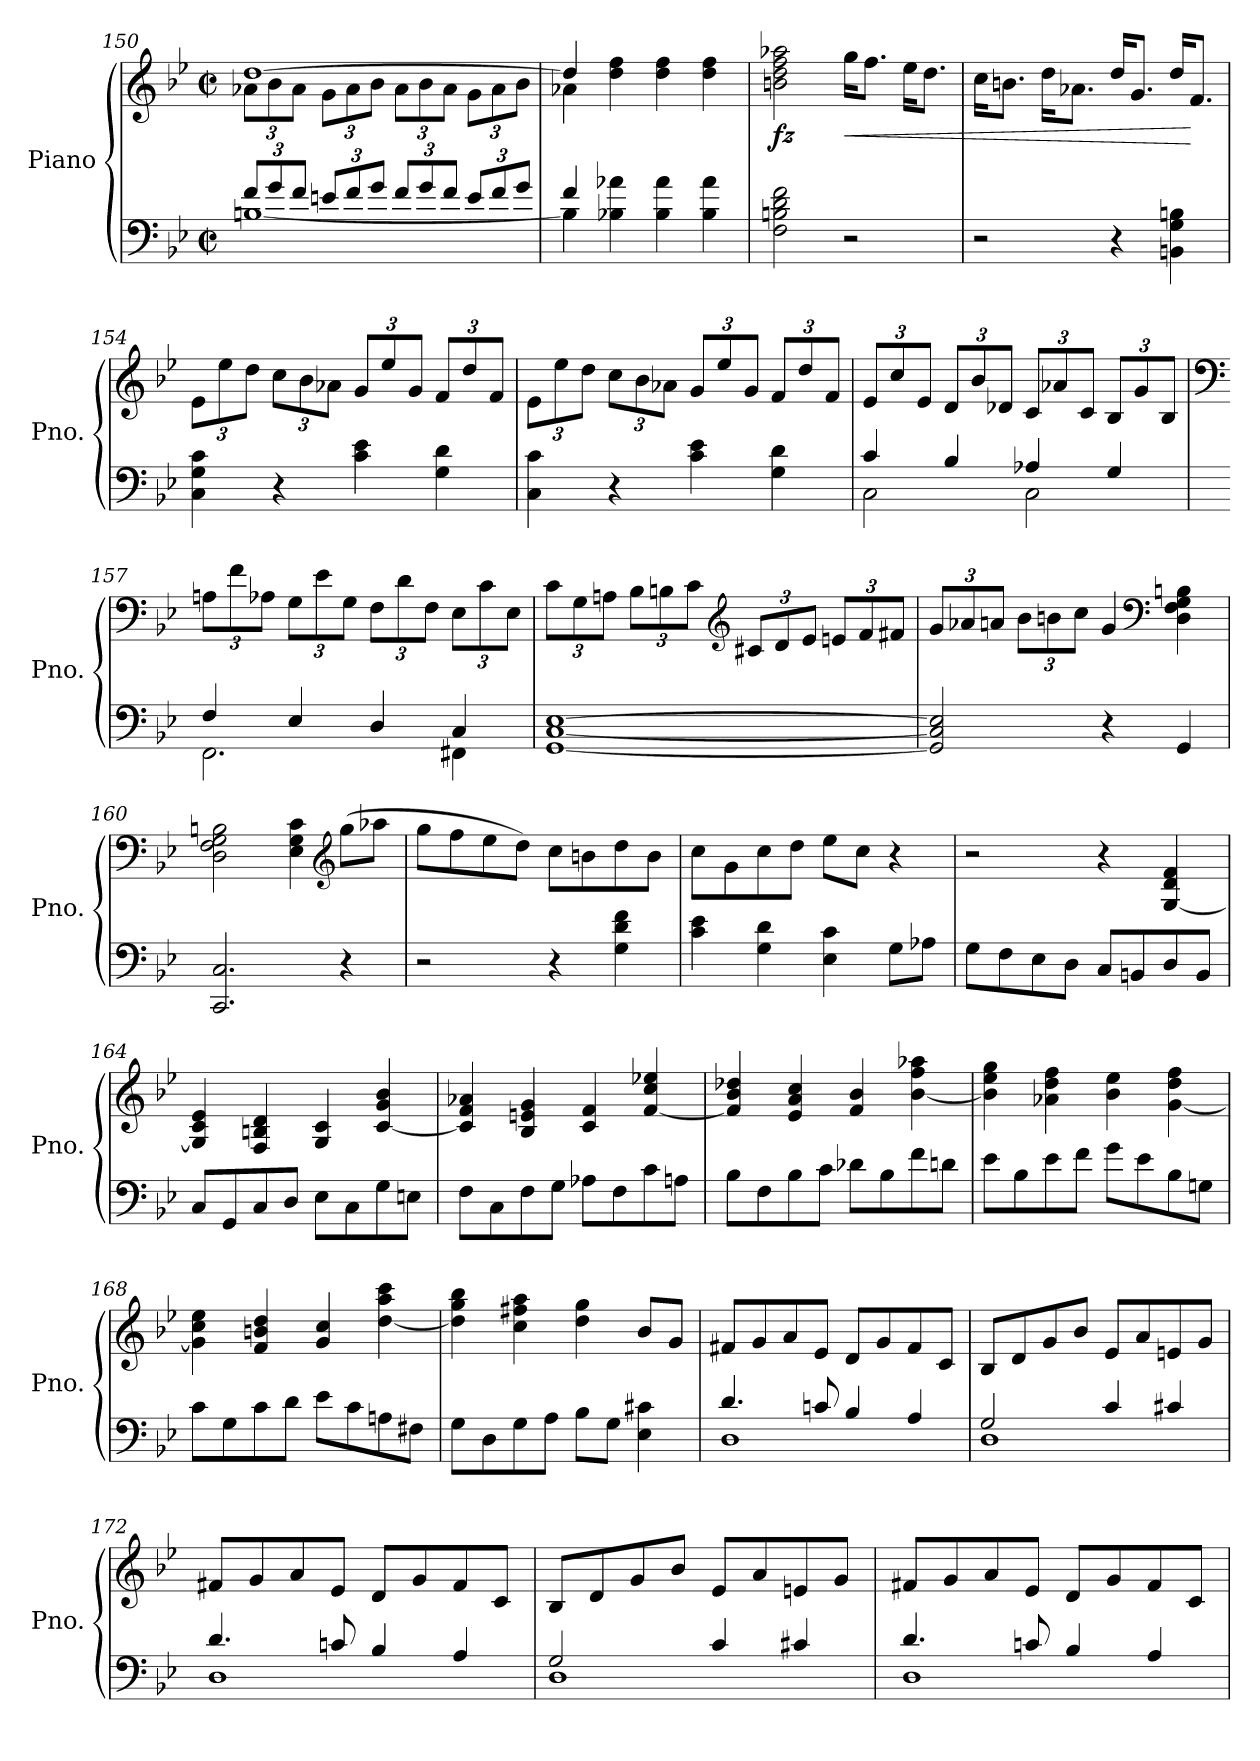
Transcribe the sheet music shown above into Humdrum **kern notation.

**kern	**kern	**dynam
*part1	*part1	*part1
*staff2	*staff1	*staff1/2
*I"Piano	*	*
*I'Pno.	*	*
*clefF4	*clefG2	*
*k[b-e-]	*k[b-e-]	*
*B-:	*B-:	*
*M2/2	*M2/2	*
*met(c|)	*met(c|)	*
=150	=150	=150
*	*^	*
*Xbrackettup	*	*Xbrackettup	*
*^	*	*	*
12f/L	[1Bn	[1dd	12a-X\L	.
12g/	.	.	12b-\	.
12f/J	.	.	12a-\J	.
12en/L	.	.	12g\L	.
12f/	.	.	12a-\	.
12g/J	.	.	12b-\J	.
12f/L	.	.	12a-\L	.
12g/	.	.	12b-\	.
12f/J	.	.	12a-\J	.
12e/L	.	.	12g\L	.
12f/	.	.	12a-\	.
12g/J	.	.	12b-\J	.
!!LO:PB:g=z	!!
=151	=151	=151	=151	=151
4f/	4B\]	4dd/]	4a-X\	.
4B-X\ 4a-X\	4ryy	4dd\ 4ff\	4ryy	.
4B-\ 4a-\	2ryy	4dd\ 4ff\	2ryy	.
4B-\ 4a-\	.	4dd\ 4ff\	.	.
*v	*v	*	*	*
*	*v	*v	*
=152	=152	=152
!	!	!LO:DY:b
2F\ 2Bn\ 2d\ 2f\	2bn\ 2dd\ 2ff\ 2aa-X\	fz
!	!	!LO:HP:b
2r	16gg\KL	<
.	8.ff\J	.
.	16ee-\KL	.
.	8.dd\J	.
=153	=153	=153
2r	16cc\KL	.
.	8.bn\J	.
.	16dd\KL	.
.	8.a-X\J	.
4r	16dd/KL	.
.	8.g/J	.
4BBn\ 4G\ 4Bn\	16dd/KL	.
.	8.f/J	[
=154	=154	=154
4C\ 4G\ 4c\	12e-\L	.
.	12ee-\	.
.	12dd\J	.
4r	12cc\L	.
.	12b-\	.
.	12a-X\J	.
4c\ 4e-\	12g/L	.
.	12ee-/	.
.	12g/J	.
4G\ 4d\	12f/L	.
.	12dd/	.
.	12f/J	.
!!LO:LB:g=z
=155	=155	=155
4C\ 4c\	12e-\L	.
.	12ee-\	.
.	12dd\J	.
4r	12cc\L	.
.	12b-\	.
.	12a-X\J	.
4c\ 4e-\	12g/L	.
.	12ee-/	.
.	12g/J	.
4G\ 4d\	12f/L	.
.	12dd/	.
.	12f/J	.
=156	=156	=156
*^	*	*
4c/	2C\	12e-/L	.
.	.	12cc/	.
.	.	12e-/J	.
4B-/	.	12d/L	.
.	.	12b-/	.
.	.	12d-X/J	.
4A-X/	2C\	12c/L	.
.	.	12a-X/	.
.	.	12c/J	.
4G/	.	12B-/L	.
.	.	12g/	.
.	.	12B-/J	.
=157	=157	=157	=157
*	*	*clefF4	*
4F/	2.FF\	12An\L	.
.	.	12f\	.
.	.	12A-X\J	.
4E-/	.	12G\L	.
.	.	12e-\	.
.	.	12G\J	.
4D/	.	12F\L	.
.	.	12d\	.
.	.	12F\J	.
4C/	4FF#X\	12E-\L	.
.	.	12c\	.
.	.	12E-\J	.
*v	*v	*	*
!!LO:LB:g=z
=158	=158	=158
[1GG [1C [1E-	12c\L	.
.	12G\	.
.	12An\J	.
.	12B-\L	.
.	12Bn\	.
.	12c\J	.
*	*clefG2	*
.	12c#X/L	.
.	12d/	.
.	12e-/J	.
.	12en/L	.
.	12f/	.
.	12f#X/J	.
=159	=159	=159
2GG/] 2C/] 2E-/]	12g/L	.
.	12a-X/	.
.	12an/J	.
.	12b-\L	.
.	12bn\	.
.	12cc\J	.
4r	4g/	.
*	*clefF4	*
4GG/	4D\ 4F\ 4G\ 4Bn\	.
=160	=160	=160
2.CC/ 2.C/	2D\ 2F\ 2G\ 2Bn\	.
.	4E-\ 4G\ 4c\	.
*	*clefG2	*
4r	(8gg\L	.
.	8aa-X\J	.
=161	=161	=161
2r	8gg\L	.
.	8ff\	.
.	8ee-\	.
.	8dd\J)	.
4r	8cc\L	.
.	8bn\	.
4G\ 4d\ 4f\	8dd\	.
.	8b\J	.
!!LO:LB:g=z
=162	=162	=162
4c\ 4e-\	8cc\L	.
.	8g\	.
4G\ 4d\	8cc\	.
.	8dd\J	.
4E-\ 4c\	8ee-\L	.
.	8cc\J	.
8G\L	4r	.
8A-X\J	.	.
=163	=163	=163
8G\L	2r	.
8F\	.	.
8E-\	.	.
8D\J	.	.
8C/L	4r	.
8BBn/	.	.
8D/	[4G/ 4d/ 4f/	.
8BB/J	.	.
=164	=164	=164
8C/L	4G/] 4c/ 4e-/	.
8GG/	.	.
8C/	4F/ 4Bn/ 4d/	.
8D/J	.	.
8E-\L	4G/ 4c/	.
8C\	.	.
8G\	[4c/ 4g/ 4b-/	.
8En\J	.	.
=165	=165	=165
8F\L	4c/] 4f/ 4a-X/	.
8C\	.	.
8F\	4B-/ 4en/ 4g/	.
8G\J	.	.
8A-X\L	4c/ 4f/	.
8F\	.	.
8c\	[4f/ 4cc/ 4ee-X/	.
8An\J	.	.
!!LO:LB:g=z
=166	=166	=166
8B-\L	4f/] 4b-/ 4dd-X/	.
8F\	.	.
8B-\	4e-/ 4a/ 4cc/	.
8c\J	.	.
8d-X\L	4f/ 4b-/	.
8B-\	.	.
8f\	[4b-\ 4ff\ 4aa-X\	.
8dn\J	.	.
=167	=167	=167
8e-\L	4b-\] 4ee-\ 4gg\	.
8B-\	.	.
8e-\	4a-X\ 4dd\ 4ff\	.
8f\J	.	.
8g\L	4b-\ 4ee-\	.
8e-\	.	.
8B-\	[4g\ 4dd\ 4ff\	.
8Gn\J	.	.
=168	=168	=168
8c\L	4g\] 4cc\ 4ee-\	.
8G\	.	.
8c\	4f/ 4bn/ 4dd/	.
8d\J	.	.
8e-\L	4g/ 4cc/	.
8c\	.	.
8An\	[4dd\ 4aa\ 4ccc\	.
8F#X\J	.	.
=169	=169	=169
8G\L	4dd\] 4gg\ 4bb-\	.
8D\	.	.
8G\	4cc\ 4ff#X\ 4aa\	.
8A\J	.	.
8B-\L	4dd\ 4gg\	.
8G\J	.	.
4E-\ 4c#X\	8b-/L	.
.	8g/J	.
!!LO:LB:g=z
=170	=170	=170
*^	*	*
4.d/	1D	8f#X/L	.
.	.	8g/	.
.	.	8a/	.
8cn/	.	8e-/J	.
4B-/	.	8d/L	.
.	.	8g/	.
4A/	.	8f#/	.
.	.	8c/J	.
=171	=171	=171	=171
2G/	1D	8B-/L	.
.	.	8d/	.
.	.	8g/	.
.	.	8b-/J	.
4c/	.	8e-/L	.
.	.	8a/	.
4c#X/	.	8en/	.
.	.	8g/J	.
=172	=172	=172	=172
4.d/	1D	8f#X/L	.
.	.	8g/	.
.	.	8a/	.
8cn/	.	8e-/J	.
4B-/	.	8d/L	.
.	.	8g/	.
4A/	.	8f#/	.
.	.	8c/J	.
=173	=173	=173	=173
2G/	1D	8B-/L	.
.	.	8d/	.
.	.	8g/	.
.	.	8b-/J	.
4c/	.	8e-/L	.
.	.	8a/	.
4c#X/	.	8en/	.
.	.	8g/J	.
!!LO:PB:g=z
=174	=174	=174	=174
4.d/	1D	8f#X/L	.
.	.	8g/	.
.	.	8a/	.
8cn/	.	8e-/J	.
4B-/	.	8d/L	.
.	.	8g/	.
4A/	.	8f#/	.
.	.	8c/J	.
*v	*v	*	*
=	=	=
*-	*-	*-
